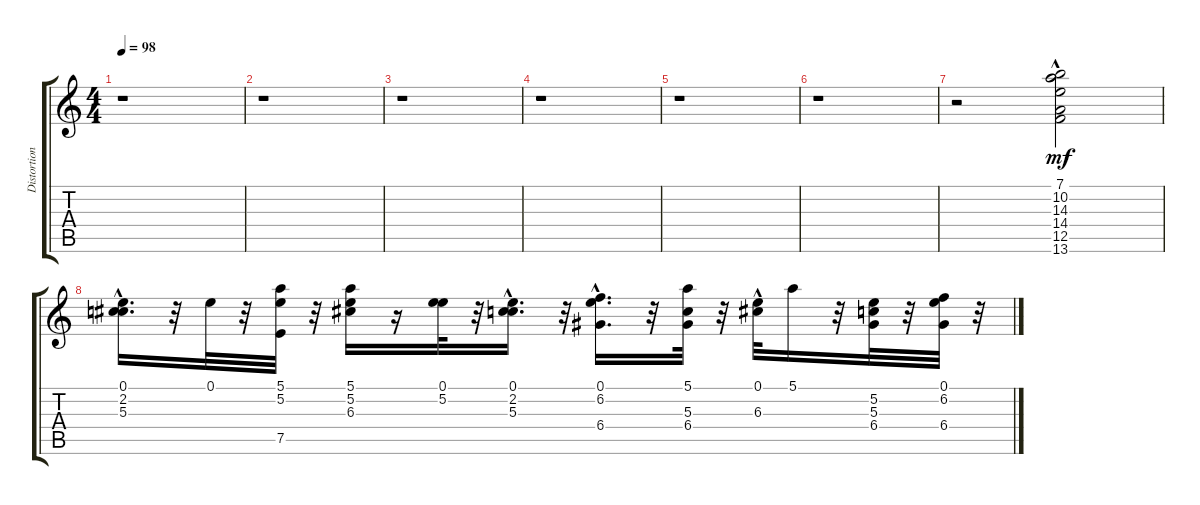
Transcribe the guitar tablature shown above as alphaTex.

\track ("Distortion Guitar (right)" "Distortion") {instrument distortionguitar}
\staff {score tabs}
\tuning (E4 B3 G3 D3 A2 E2) {hide}
\ts (4 4)
\tempo 98
\clef g2
\ks c
r.1{dy mf} |
r.1 |
r.1 |
r.1 |
r.1 |
r.1 |
r.2 (7.1{hac} 10.2 14.3{hac} 14.4 12.5 13.6).2 |
(0.1{hac} 2.2 5.3).16{d} r.32 0.1.32{volume 9} r.32 (5.1 5.2 7.5).32 r.32 (5.1 5.2 6.3).16 r.16 (0.1 5.2).32 r.32 (0.1{hac} 2.2 5.3).16{d} r.32 (0.1{hac} 6.2 6.4).16{d} r.32 (5.1 5.3 6.4).32 r.32 (0.1{hac} 6.3).32 5.1.16 r.32 (5.2 5.3 6.4).32 r.32 (0.1 6.2 6.4).32 r.32
